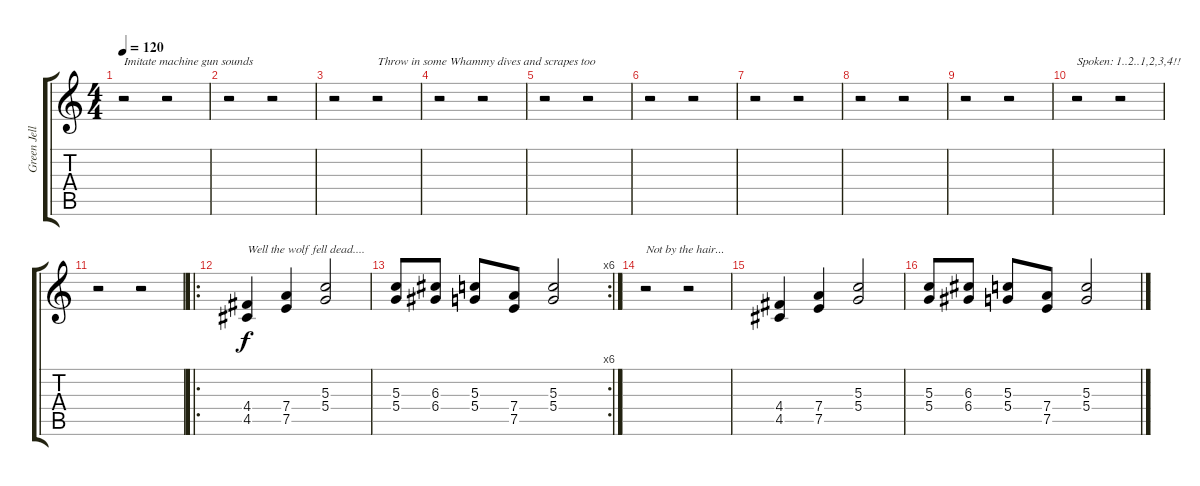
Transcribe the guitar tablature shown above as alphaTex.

\track ("Green Jelly-Three Little Pigs" "Green Jell") {instrument overdrivenguitar}
\staff {score tabs}
\tuning (E4 B3 G3 D3 A2 E2) {hide}
\ts (4 4)
\tempo 120
\clef g2
\ks c
r.2{txt "Imitate machine gun sounds " dy f} r.2 |
r.2 r.2 |
r.2 r.2{txt "Throw in some Whammy dives and scrapes too"} |
r.2 r.2 |
r.2 r.2 |
r.2 r.2 |
r.2 r.2 |
r.2 r.2 |
r.2 r.2 |
r.2{txt "Spoken: 1..2..1,2,3,4!!"} r.2 |
r.2 r.2 |
\ro
(4.4 4.5).4{txt "Well the wolf fell dead...."} (7.4 7.5).4 (5.3 5.4).2 |
\rc 6
(5.3 5.4).8 (6.3 6.4).8 (5.3 5.4).8 (7.4 7.5).8 (5.3 5.4).2 |
r.2{txt "Not by the hair..."} r.2 |
(4.4 4.5).4 (7.4 7.5).4 (5.3 5.4).2 |
(5.3 5.4).8 (6.3 6.4).8 (5.3 5.4).8 (7.4 7.5).8 (5.3 5.4).2
